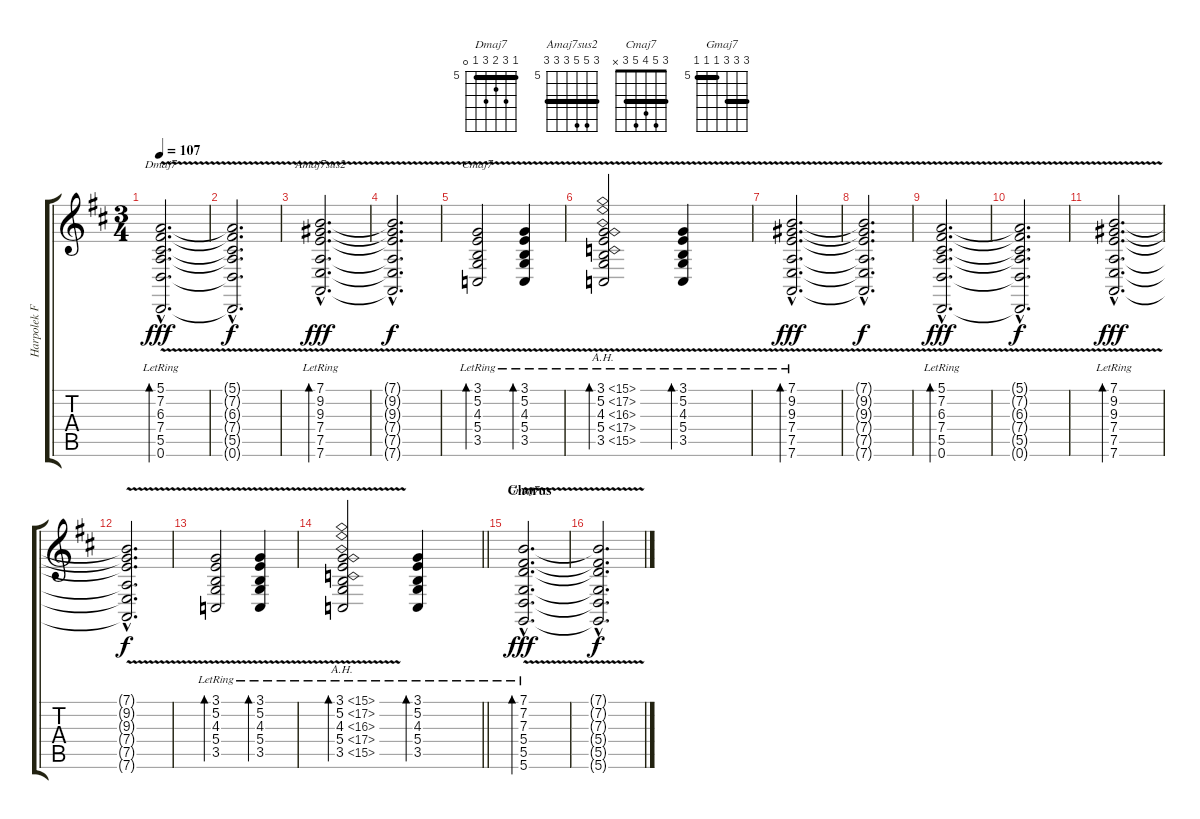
\track ("Harpolek FX" "Harpolek F") {instrument orchestralharp}
\staff {score tabs}
\tuning (E4 B3 G3 D3 A2 D2) {hide}
\chord ("Dmaj7" 5 7 6 7 5 0) {firstfret 5 barre 5}
\chord ("Amaj7sus2" 7 9 9 7 7 7) {firstfret 5 barre 7}
\chord ("Cmaj7" 3 5 4 5 3 x) {barre 3}
\chord ("Gmaj7" 7 7 7 5 5 5) {firstfret 5 barre (5 7)}
\ts (3 4)
\tempo 107
\clef g2
\ks d
(5.1{v hac lr} 7.2{v hac lr} 6.3{v hac lr} 7.4{v hac lr} 5.5{hac lr} 0.6{hac lr}).2{d bd 120 ch "Dmaj7" dy fff} |
(5.1{hac t} 7.2{hac t} 6.3{hac t} 7.4{hac t} 5.5{hac t} 0.6{hac t}).2{d dy f} |
(7.1{v hac lr} 9.2{v hac lr} 9.3{v hac lr} 7.4{v hac lr} 7.5{v hac lr} 7.6{hac lr}).2{d bd 120 ch "Amaj7sus2" dy fff} |
(7.1{hac t} 9.2{hac t} 9.3{hac t} 7.4{hac t} 7.5{hac t} 7.6{hac t}).2{d dy f} |
(3.1{v lr} 5.2{v lr} 4.3{v lr} 5.4{v lr} 3.5{v lr}).2{bd 120 ch "Cmaj7"} (3.1{lr} 5.2{v lr} 4.3{v lr} 5.4{v lr} 3.5{v lr}).4{bd 120} |
(3.1{ah 12 v lr} 5.2{ah 12 v lr} 4.3{ah 12 v lr} 5.4{ah 12 v lr} 3.5{ah 12 v lr}).2{bd 120} (3.1{v lr} 5.2{v lr} 4.3{v lr} 5.4{v lr} 3.5{v lr}).4{bd 120} |
(7.1{v hac lr} 9.2{v hac lr} 9.3{v hac lr} 7.4{v hac lr} 7.5{v hac lr} 7.6{hac lr}).2{d bd 120 dy fff} |
(7.1{hac t} 9.2{hac t} 9.3{hac t} 7.4{hac t} 7.5{hac t} 7.6{hac t}).2{d dy f} |
(5.1{v hac lr} 7.2{v hac lr} 6.3{v hac lr} 7.4{v hac lr} 5.5{hac lr} 0.6{hac lr}).2{d bd 120 dy fff} |
(5.1{hac t} 7.2{hac t} 6.3{hac t} 7.4{hac t} 5.5{hac t} 0.6{hac t}).2{d dy f} |
(7.1{v hac lr} 9.2{v hac lr} 9.3{v hac lr} 7.4{v hac lr} 7.5{v hac lr} 7.6{hac lr}).2{d bd 120 dy fff} |
(7.1{hac t} 9.2{hac t} 9.3{hac t} 7.4{hac t} 7.5{hac t} 7.6{hac t}).2{d dy f} |
(3.1{v lr} 5.2{v lr} 4.3{v lr} 5.4{v lr} 3.5{v lr}).2{bd 120} (3.1{v lr} 5.2{v lr} 4.3{v lr} 5.4{v lr} 3.5{v lr}).4{bd 120} |
\barLineRight lightlight
(3.1{ah 12 v lr} 5.2{ah 12 v lr} 4.3{ah 12 v lr} 5.4{ah 12 v lr} 3.5{ah 12 v lr}).2{bd 120} (3.1{lr} 5.2{lr} 4.3{lr} 5.4{lr} 3.5{lr}).4{bd 120} |
\section ("" "Chorus")
(7.1{v hac lr} 7.2{v hac lr} 7.3{v hac lr} 5.4{v hac lr} 5.5{v hac lr} 5.6{v hac lr}).2{d bd 120 ch "Gmaj7" dy fff} |
(7.1{hac t} 7.2{hac t} 7.3{hac t} 5.4{hac t} 5.5{hac t} 5.6{hac t}).2{d dy f}
